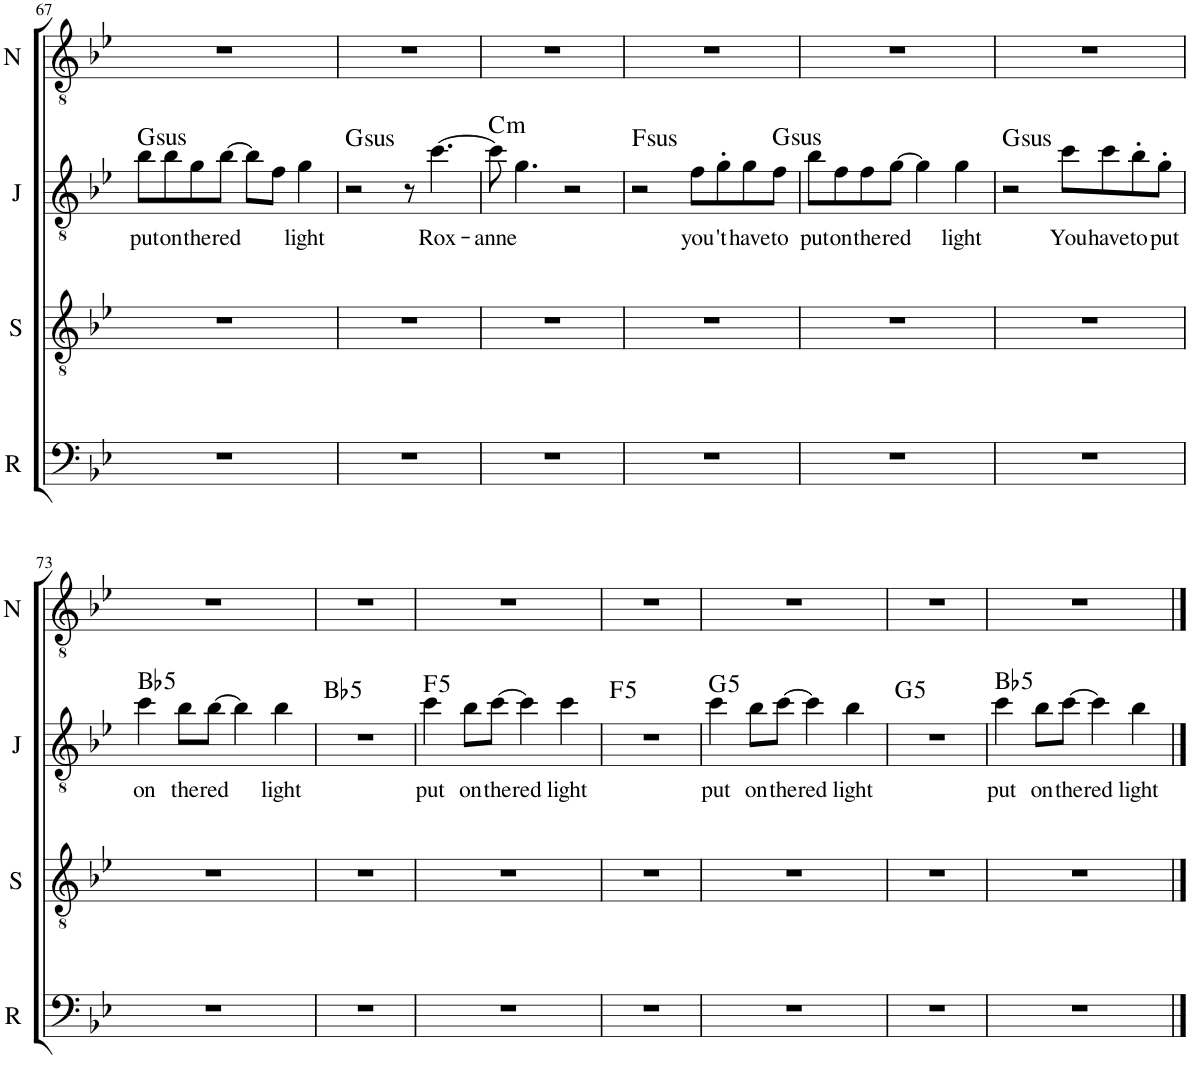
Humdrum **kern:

**kern	**kern	**kern	**text	**harte	**kern
*part4	*part3	*part2	*part2	*part2	*part1
*staff4	*staff3	*staff2	*staff2	*	*staff1
*I"Ryan	*I"Steve	*I"Justin	*	*	*I"Nate
*I'R	*I'S	*I'J	*	*	*I'N
!!LO:PB:g=z
*clefF4	*clefGv2	*clefGv2	*	*	*clefGv2
*k[b-e-]	*k[b-e-]	*k[b-e-]	*	*	*k[b-e-]
*M4/4	*M4/4	*M4/4	*	*	*M4/4
=67	=67	=67	=67	=67	=67
!	!	!	!LO:LY:b	!LO:H:kt=sus	!
1r	1r	8b-\L	put	G:sus4	1r
!	!	!	!LO:LY:b	!	!
.	.	8b-\	on	.	.
!	!	!	!LO:LY:b	!	!
.	.	8g\	the	.	.
!	!	!	!LO:LY:b	!	!
.	.	[8b-\J	red	.	.
.	.	8b-\L]	.	.	.
.	.	8f\J	.	.	.
!	!	!	!LO:LY:b	!	!
.	.	4g\	light	.	.
=68	=68	=68	=68	=68	=68
!	!	!	!	!LO:H:kt=sus	!
1r	1r	2r	.	G:sus4	1r
.	.	8r	.	.	.
!	!	!	!LO:LY:b	!	!
.	.	[4.cc\	Rox-	.	.
=69	=69	=69	=69	=69	=69
!	!	!	!LO:LY:b	!LO:H:kt=m	!
1r	1r	8cc\]	-anne	C:min	1r
.	.	4.g\	.	.	.
.	.	2r	.	.	.
=70	=70	=70	=70	=70	=70
!	!	!	!	!LO:H:kt=sus	!
1r	1r	2r	.	F:sus4	1r
!	!	!	!LO:LY:b	!	!
.	.	8f\L	you	.	.
!	!	!	!LO:LY:b	!	!
.	.	8g'\	't	.	.
!	!	!	!LO:LY:b	!	!
.	.	8g\	have	.	.
!	!	!	!LO:LY:b	!LO:H:kt=sus	!
.	.	8f\J	to	G:sus4	.
=71	=71	=71	=71	=71	=71
!	!	!	!LO:LY:b	!	!
1r	1r	8b-\L	put	.	1r
!	!	!	!LO:LY:b	!	!
.	.	8f\	on	.	.
!	!	!	!LO:LY:b	!	!
.	.	8f\	the	.	.
!	!	!	!LO:LY:b	!	!
.	.	[8g\J	red	.	.
.	.	4g\]	.	.	.
!	!	!	!LO:LY:b	!	!
.	.	4g\	light	.	.
=72	=72	=72	=72	=72	=72
!	!	!	!	!LO:H:kt=sus	!
1r	1r	2r	.	G:sus4	1r
!	!	!	!LO:LY:b	!	!
.	.	8cc\L	You	.	.
!	!	!	!LO:LY:b	!	!
.	.	8cc\	have	.	.
!	!	!	!LO:LY:b	!	!
.	.	8b-'\	to	.	.
!	!	!	!LO:LY:b	!	!
.	.	8g'\J	put	.	.
!!LO:LB:g=z
=73	=73	=73	=73	=73	=73
!	!	!	!LO:LY:b	!LO:H:kt=5	!
1r	1r	4cc\	on	Bb:(1,5)	1r
!	!	!	!LO:LY:b	!	!
.	.	8b-\L	the	.	.
!	!	!	!LO:LY:b	!	!
.	.	[8b-\J	red	.	.
.	.	4b-\]	.	.	.
!	!	!	!LO:LY:b	!	!
.	.	4b-\	light	.	.
=74	=74	=74	=74	=74	=74
!	!	!	!	!LO:H:kt=5	!
1r	1r	1r	.	Bb:(1,5)	1r
=75	=75	=75	=75	=75	=75
!	!	!	!LO:LY:b	!LO:H:kt=5	!
1r	1r	4cc\	put	F:(1,5)	1r
!	!	!	!LO:LY:b	!	!
.	.	8b-\L	on	.	.
!	!	!	!LO:LY:b	!	!
.	.	[8cc\J	the	.	.
!	!	!	!LO:LY:b	!	!
.	.	4cc\]	red	.	.
!	!	!	!LO:LY:b	!	!
.	.	4cc\	light	.	.
=76	=76	=76	=76	=76	=76
!	!	!	!	!LO:H:kt=5	!
1r	1r	1r	.	F:(1,5)	1r
=77	=77	=77	=77	=77	=77
!	!	!	!LO:LY:b	!LO:H:kt=5	!
1r	1r	4cc\	put	G:(1,5)	1r
!	!	!	!LO:LY:b	!	!
.	.	8b-\L	on	.	.
!	!	!	!LO:LY:b	!	!
.	.	[8cc\J	the	.	.
!	!	!	!LO:LY:b	!	!
.	.	4cc\]	red	.	.
!	!	!	!LO:LY:b	!	!
.	.	4b-\	light	.	.
=78	=78	=78	=78	=78	=78
!	!	!	!	!LO:H:kt=5	!
1r	1r	1r	.	G:(1,5)	1r
=79	=79	=79	=79	=79	=79
!	!	!	!LO:LY:b	!LO:H:kt=5	!
1r	1r	4cc\	put	Bb:(1,5)	1r
!	!	!	!LO:LY:b	!	!
.	.	8b-\L	on	.	.
!	!	!	!LO:LY:b	!	!
.	.	[8cc\J	the	.	.
!	!	!	!LO:LY:b	!	!
.	.	4cc\]	red	.	.
!	!	!	!LO:LY:b	!	!
.	.	4b-\	light	.	.
==	==	==	==	==	==
*-	*-	*-	*-	*-	*-
